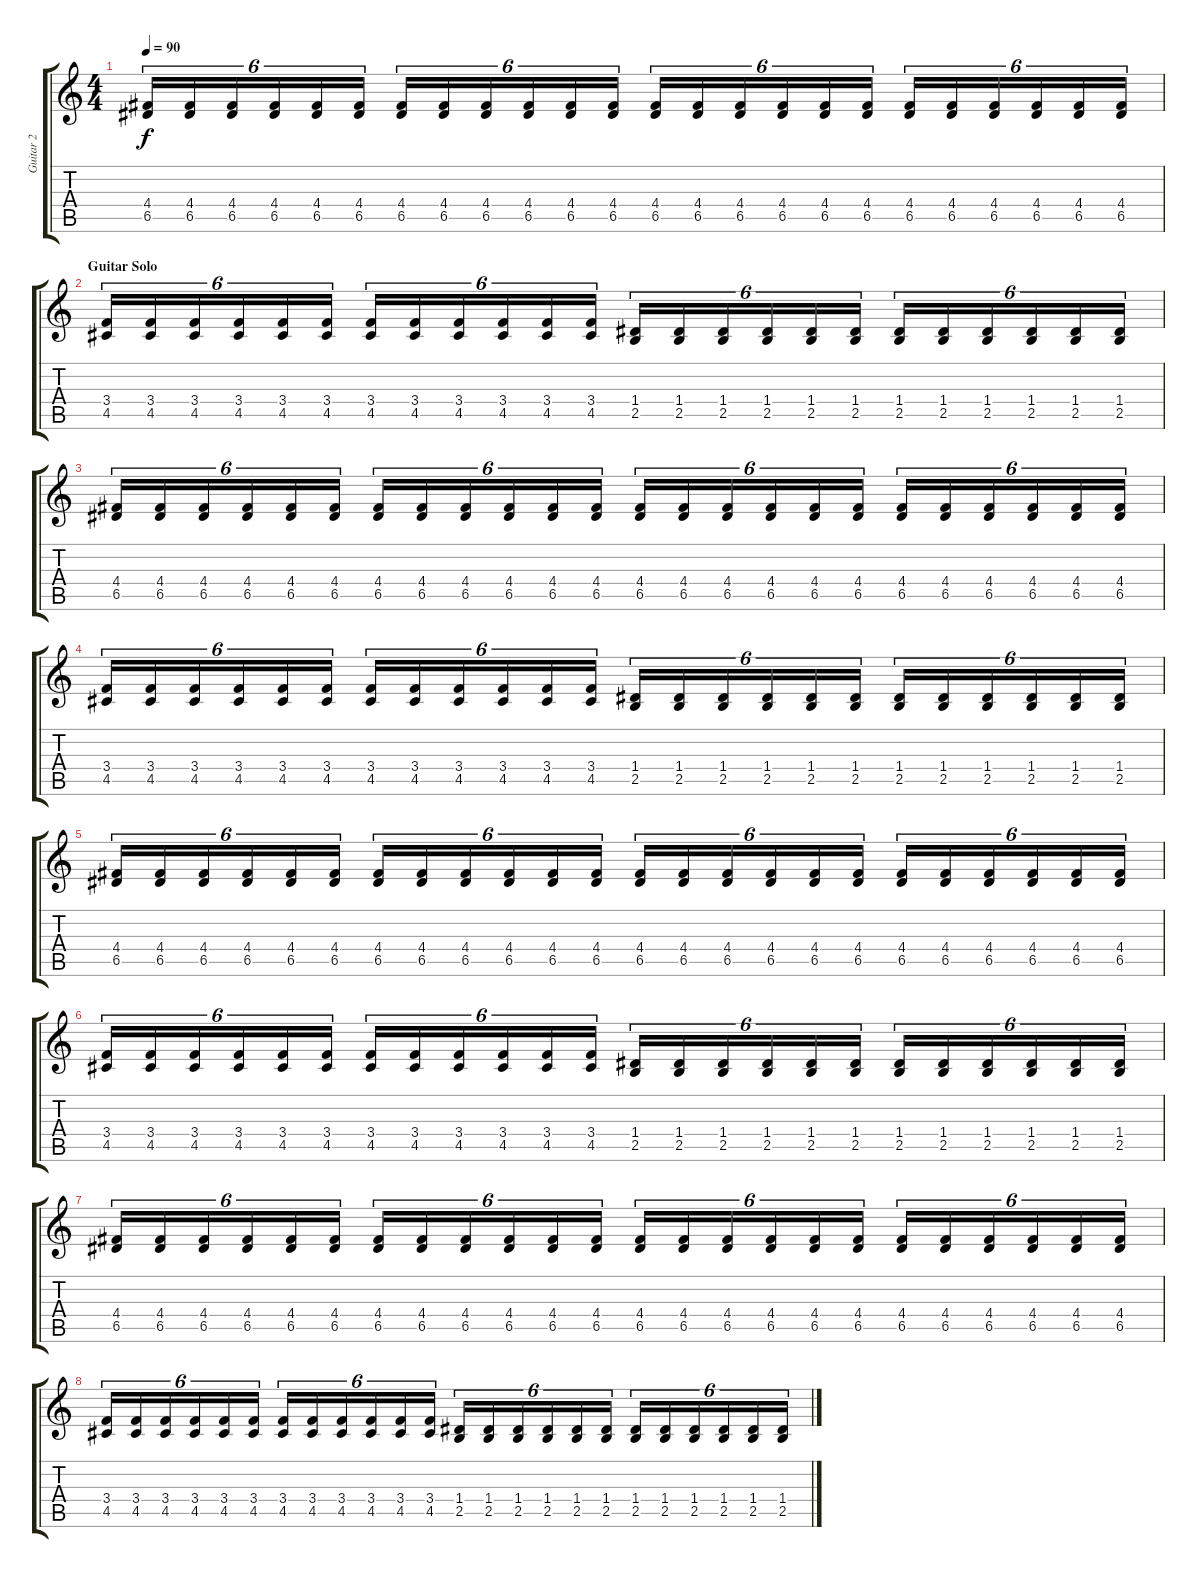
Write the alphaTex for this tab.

\track ("Guitar 2" "Guitar 2") {instrument distortionguitar}
\staff {score tabs}
\tuning (E4 B3 G3 D3 A2 E2) {hide}
\ts (4 4)
\tempo 90
\clef g2
\ks c
(4.4 6.5).16{tu (6 4) dy f} (4.4 6.5).16{tu (6 4)} (4.4 6.5).16{tu (6 4)} (4.4 6.5).16{tu (6 4)} (4.4 6.5).16{tu (6 4)} (4.4 6.5).16{tu (6 4)} (4.4 6.5).16{tu (6 4)} (4.4 6.5).16{tu (6 4)} (4.4 6.5).16{tu (6 4)} (4.4 6.5).16{tu (6 4)} (4.4 6.5).16{tu (6 4)} (4.4 6.5).16{tu (6 4)} (4.4 6.5).16{tu (6 4)} (4.4 6.5).16{tu (6 4)} (4.4 6.5).16{tu (6 4)} (4.4 6.5).16{tu (6 4)} (4.4 6.5).16{tu (6 4)} (4.4 6.5).16{tu (6 4)} (4.4 6.5).16{tu (6 4)} (4.4 6.5).16{tu (6 4)} (4.4 6.5).16{tu (6 4)} (4.4 6.5).16{tu (6 4)} (4.4 6.5).16{tu (6 4)} (4.4 6.5).16{tu (6 4)} |
\section ("" "Guitar Solo")
(3.4 4.5).16{tu (6 4)} (3.4 4.5).16{tu (6 4)} (3.4 4.5).16{tu (6 4)} (3.4 4.5).16{tu (6 4)} (3.4 4.5).16{tu (6 4)} (3.4 4.5).16{tu (6 4)} (3.4 4.5).16{tu (6 4)} (3.4 4.5).16{tu (6 4)} (3.4 4.5).16{tu (6 4)} (3.4 4.5).16{tu (6 4)} (3.4 4.5).16{tu (6 4)} (3.4 4.5).16{tu (6 4)} (1.4 2.5).16{tu (6 4)} (1.4 2.5).16{tu (6 4)} (1.4 2.5).16{tu (6 4)} (1.4 2.5).16{tu (6 4)} (1.4 2.5).16{tu (6 4)} (1.4 2.5).16{tu (6 4)} (1.4 2.5).16{tu (6 4)} (1.4 2.5).16{tu (6 4)} (1.4 2.5).16{tu (6 4)} (1.4 2.5).16{tu (6 4)} (1.4 2.5).16{tu (6 4)} (1.4 2.5).16{tu (6 4)} |
(4.4 6.5).16{tu (6 4)} (4.4 6.5).16{tu (6 4)} (4.4 6.5).16{tu (6 4)} (4.4 6.5).16{tu (6 4)} (4.4 6.5).16{tu (6 4)} (4.4 6.5).16{tu (6 4)} (4.4 6.5).16{tu (6 4)} (4.4 6.5).16{tu (6 4)} (4.4 6.5).16{tu (6 4)} (4.4 6.5).16{tu (6 4)} (4.4 6.5).16{tu (6 4)} (4.4 6.5).16{tu (6 4)} (4.4 6.5).16{tu (6 4)} (4.4 6.5).16{tu (6 4)} (4.4 6.5).16{tu (6 4)} (4.4 6.5).16{tu (6 4)} (4.4 6.5).16{tu (6 4)} (4.4 6.5).16{tu (6 4)} (4.4 6.5).16{tu (6 4)} (4.4 6.5).16{tu (6 4)} (4.4 6.5).16{tu (6 4)} (4.4 6.5).16{tu (6 4)} (4.4 6.5).16{tu (6 4)} (4.4 6.5).16{tu (6 4)} |
(3.4 4.5).16{tu (6 4)} (3.4 4.5).16{tu (6 4)} (3.4 4.5).16{tu (6 4)} (3.4 4.5).16{tu (6 4)} (3.4 4.5).16{tu (6 4)} (3.4 4.5).16{tu (6 4)} (3.4 4.5).16{tu (6 4)} (3.4 4.5).16{tu (6 4)} (3.4 4.5).16{tu (6 4)} (3.4 4.5).16{tu (6 4)} (3.4 4.5).16{tu (6 4)} (3.4 4.5).16{tu (6 4)} (1.4 2.5).16{tu (6 4)} (1.4 2.5).16{tu (6 4)} (1.4 2.5).16{tu (6 4)} (1.4 2.5).16{tu (6 4)} (1.4 2.5).16{tu (6 4)} (1.4 2.5).16{tu (6 4)} (1.4 2.5).16{tu (6 4)} (1.4 2.5).16{tu (6 4)} (1.4 2.5).16{tu (6 4)} (1.4 2.5).16{tu (6 4)} (1.4 2.5).16{tu (6 4)} (1.4 2.5).16{tu (6 4)} |
(4.4 6.5).16{tu (6 4)} (4.4 6.5).16{tu (6 4)} (4.4 6.5).16{tu (6 4)} (4.4 6.5).16{tu (6 4)} (4.4 6.5).16{tu (6 4)} (4.4 6.5).16{tu (6 4)} (4.4 6.5).16{tu (6 4)} (4.4 6.5).16{tu (6 4)} (4.4 6.5).16{tu (6 4)} (4.4 6.5).16{tu (6 4)} (4.4 6.5).16{tu (6 4)} (4.4 6.5).16{tu (6 4)} (4.4 6.5).16{tu (6 4)} (4.4 6.5).16{tu (6 4)} (4.4 6.5).16{tu (6 4)} (4.4 6.5).16{tu (6 4)} (4.4 6.5).16{tu (6 4)} (4.4 6.5).16{tu (6 4)} (4.4 6.5).16{tu (6 4)} (4.4 6.5).16{tu (6 4)} (4.4 6.5).16{tu (6 4)} (4.4 6.5).16{tu (6 4)} (4.4 6.5).16{tu (6 4)} (4.4 6.5).16{tu (6 4)} |
(3.4 4.5).16{tu (6 4)} (3.4 4.5).16{tu (6 4)} (3.4 4.5).16{tu (6 4)} (3.4 4.5).16{tu (6 4)} (3.4 4.5).16{tu (6 4)} (3.4 4.5).16{tu (6 4)} (3.4 4.5).16{tu (6 4)} (3.4 4.5).16{tu (6 4)} (3.4 4.5).16{tu (6 4)} (3.4 4.5).16{tu (6 4)} (3.4 4.5).16{tu (6 4)} (3.4 4.5).16{tu (6 4)} (1.4 2.5).16{tu (6 4)} (1.4 2.5).16{tu (6 4)} (1.4 2.5).16{tu (6 4)} (1.4 2.5).16{tu (6 4)} (1.4 2.5).16{tu (6 4)} (1.4 2.5).16{tu (6 4)} (1.4 2.5).16{tu (6 4)} (1.4 2.5).16{tu (6 4)} (1.4 2.5).16{tu (6 4)} (1.4 2.5).16{tu (6 4)} (1.4 2.5).16{tu (6 4)} (1.4 2.5).16{tu (6 4)} |
(4.4 6.5).16{tu (6 4)} (4.4 6.5).16{tu (6 4)} (4.4 6.5).16{tu (6 4)} (4.4 6.5).16{tu (6 4)} (4.4 6.5).16{tu (6 4)} (4.4 6.5).16{tu (6 4)} (4.4 6.5).16{tu (6 4)} (4.4 6.5).16{tu (6 4)} (4.4 6.5).16{tu (6 4)} (4.4 6.5).16{tu (6 4)} (4.4 6.5).16{tu (6 4)} (4.4 6.5).16{tu (6 4)} (4.4 6.5).16{tu (6 4)} (4.4 6.5).16{tu (6 4)} (4.4 6.5).16{tu (6 4)} (4.4 6.5).16{tu (6 4)} (4.4 6.5).16{tu (6 4)} (4.4 6.5).16{tu (6 4)} (4.4 6.5).16{tu (6 4)} (4.4 6.5).16{tu (6 4)} (4.4 6.5).16{tu (6 4)} (4.4 6.5).16{tu (6 4)} (4.4 6.5).16{tu (6 4)} (4.4 6.5).16{tu (6 4)} |
(3.4 4.5).16{tu (6 4)} (3.4 4.5).16{tu (6 4)} (3.4 4.5).16{tu (6 4)} (3.4 4.5).16{tu (6 4)} (3.4 4.5).16{tu (6 4)} (3.4 4.5).16{tu (6 4)} (3.4 4.5).16{tu (6 4)} (3.4 4.5).16{tu (6 4)} (3.4 4.5).16{tu (6 4)} (3.4 4.5).16{tu (6 4)} (3.4 4.5).16{tu (6 4)} (3.4 4.5).16{tu (6 4)} (1.4 2.5).16{tu (6 4)} (1.4 2.5).16{tu (6 4)} (1.4 2.5).16{tu (6 4)} (1.4 2.5).16{tu (6 4)} (1.4 2.5).16{tu (6 4)} (1.4 2.5).16{tu (6 4)} (1.4 2.5).16{tu (6 4)} (1.4 2.5).16{tu (6 4)} (1.4 2.5).16{tu (6 4)} (1.4 2.5).16{tu (6 4)} (1.4 2.5).16{tu (6 4)} (1.4 2.5).16{tu (6 4)}
